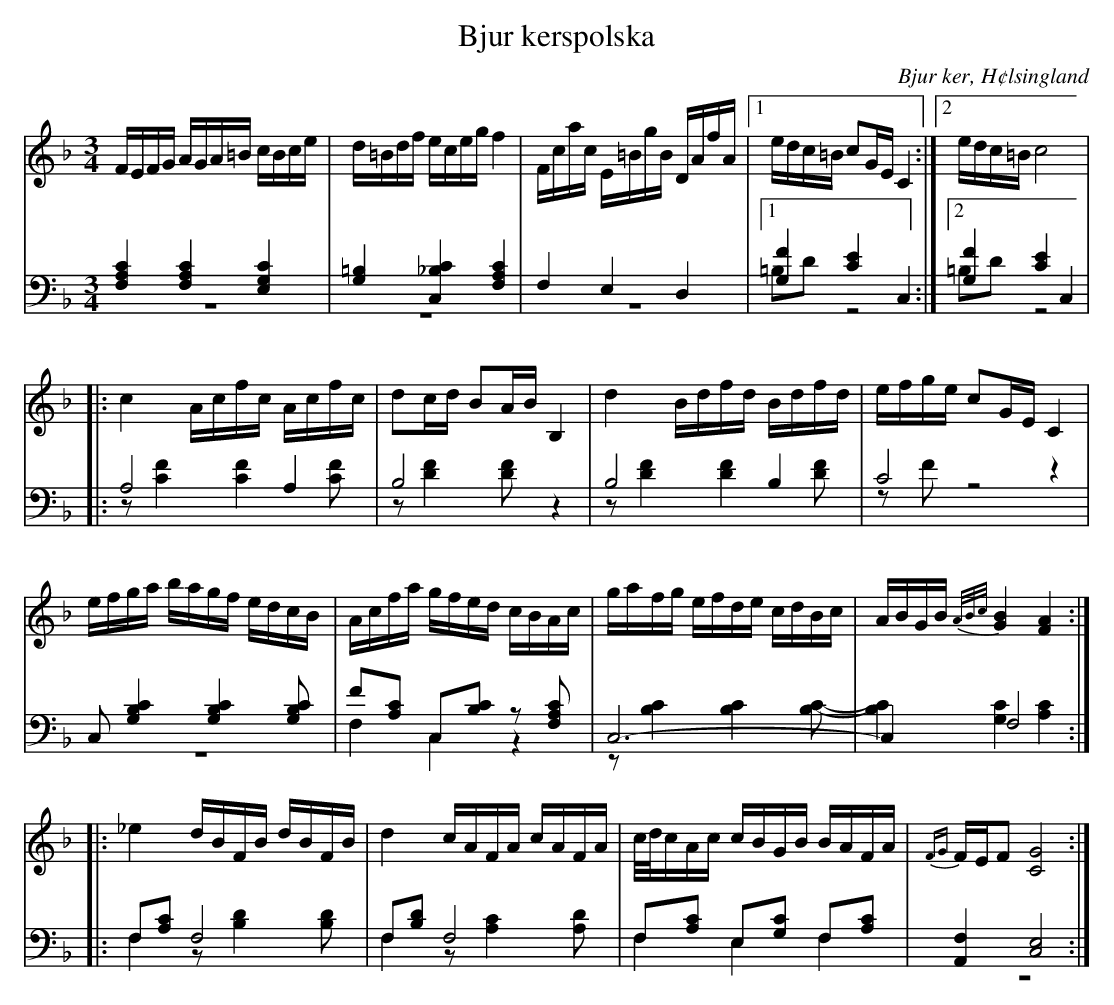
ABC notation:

X:1
T: Bjur kerspolska
O: Bjur ker, H¢lsingland
M: 3/4
L: 1/16
K: F
V:1
V:2
V:3 merge
V:1
FEFG AGA=B cBce|d=Bdf eceg f4|Fcac E=BgB DAfA|1 edc=B c2GE C4:|2 edc=B c8 |
|:c4 Acfc Acfc|d2cd B2AB B,4|d4 Bdfd Bdfd|efge c2GE C4|
efga bagf edcB|Acfa gfed cBAc|gafg efde cdBc|ABGB {A/B/c/}[G4B4] [F4A4]:|
|:_e4 dBFB dBFB|d4 cAFA cAFA|c/d/cAc cBGB BAFA|{FG}FEF2 [C8G8]:|
V:2 clef=bass
[F,4A,4C4] [F,4A,4C4] [E,4G,4C4]|[G,4=B,4] [C,4_B,4C4] [F,4A,4C4]|F,4 E,4 D,4|1 [G,4F4] [C4E4] C,4:|2 [G,4F4] [C4E4] C,4 |
|:A,8 A,4|B,8 z4|B,8  B,4|C8 z4|
C,2 [G,4B,4C4] [G,4B,4C4] [G,2B,2C2]|F2[A,2C2] C,2[B,2C2] z2 [F,2A,2C2]|C,12-|C,4 F,8:|
|:F,2[A,2C2] F,8|F,2[B,2D2] F,8|F,2[A,2C2] E,2[G,2C2] F,2[A,2C2]|[A,,4F,4] [C,8E,8]:|
V:3 clef=bass
z12|z12|z12|1 =B,2D2 z8:|2 =B,2D2 z8|
|:z2 [C4F4] [C4F4] [C2F2]|z2 [D4F4] [D2F2] z4|z2 [D4F4] [D4F4] [D2F2]|z2 F2 z8|
z12|F,4 C,4 z4|z2 [B,4C4] [B,4C4] [B,2C2]-|[B,4C4] [G,4C4] [A,4C4]:|
F,4 z2 [B,4D4] [B,2D2]|F,4 z2 [A,4C4] [A,2D2]|F,4 E,4 F,4|z12|
